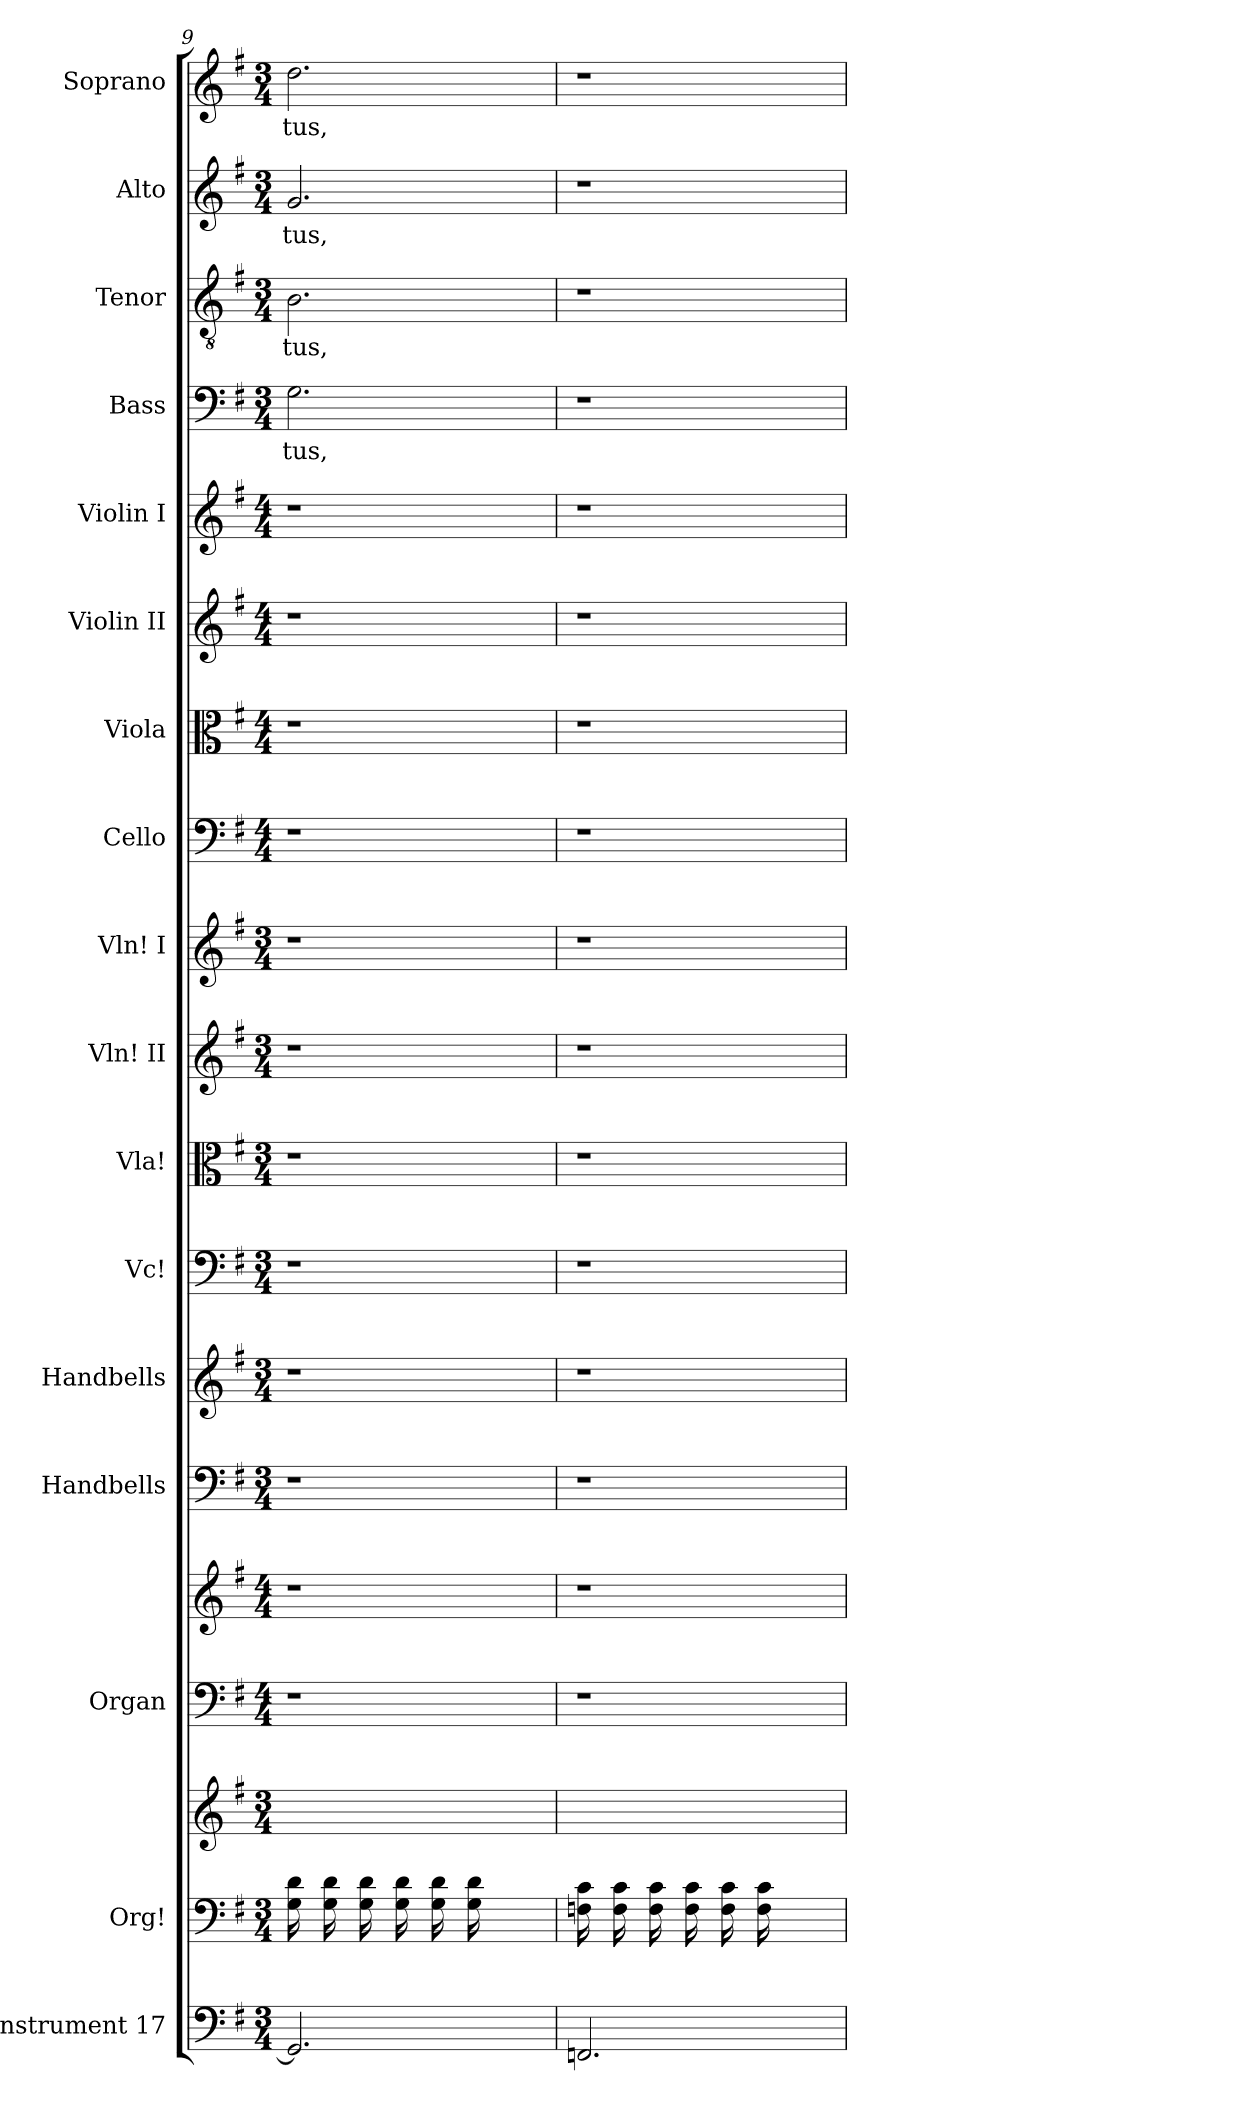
**kern	**kern	**kern	**kern	**kern	**kern	**kern	**kern	**kern	**kern	**kern	**kern	**kern	**kern	**kern	**kern	**text	**kern	**text	**kern	**text	**kern	**text
*part17	*part16	*part16	*part15	*part15	*part14	*part13	*part12	*part11	*part10	*part9	*part8	*part7	*part6	*part5	*part4	*part4	*part3	*part3	*part2	*part2	*part1	*part1
*staff19	*staff18	*staff17	*staff16	*staff15	*staff14	*staff13	*staff12	*staff11	*staff10	*staff9	*staff8	*staff7	*staff6	*staff5	*staff4	*staff4	*staff3	*staff3	*staff2	*staff2	*staff1	*staff1
*I"Instrument 17	*I"Org!	*	*I"Organ	*	*I"Handbells	*I"Handbells	*I"Vc!	*I"Vla!	*I"Vln! II	*I"Vln! I	*I"Cello	*I"Viola	*I"Violin II	*I"Violin I	*I"Bass	*	*I"Tenor	*	*I"Alto	*	*I"Soprano	*
*	*	*	*	*	*	*	*I'Vc!	*I'Vla!	*I'Vln! II	*I'Vln! I	*	*I'Vla	*I'Vln	*I'Vln	*I'B	*	*I'T	*	*I'A	*	*I'S	*
*clefF4	*clefF4	*clefG2	*clefF4	*clefG2	*clefF4	*clefG2	*clefF4	*clefC3	*clefG2	*clefG2	*clefF4	*clefC3	*clefG2	*clefG2	*clefF4	*	*clefGv2	*	*clefG2	*	*clefG2	*
*k[f#]	*k[f#]	*k[f#]	*k[f#]	*k[f#]	*k[f#]	*k[f#]	*k[f#]	*k[f#]	*k[f#]	*k[f#]	*k[f#]	*k[f#]	*k[f#]	*k[f#]	*k[f#]	*	*k[f#]	*	*k[f#]	*	*k[f#]	*
*G:	*G:	*G:	*G:	*G:	*G:	*G:	*G:	*G:	*G:	*G:	*G:	*G:	*G:	*G:	*G:	*	*G:	*	*G:	*	*G:	*
*M3/4	*M3/4	*M3/4	*M4/4	*M4/4	*M3/4	*M3/4	*M3/4	*M3/4	*M3/4	*M3/4	*M4/4	*M4/4	*M4/4	*M4/4	*M3/4	*	*M3/4	*	*M3/4	*	*M3/4	*
=9	=9	=9	=9	=9	=9	=9	=9	=9	=9	=9	=9	=9	=9	=9	=9	=9	=9	=9	=9	=9	=9	=9
!	!	!	!	!	!LO:N:vis=1	!LO:N:vis=1	!LO:N:vis=1	!LO:N:vis=1	!LO:N:vis=1	!LO:N:vis=1	!	!	!	!	!	!LO:LY:b:cj	!	!LO:LY:b:cj	!	!LO:LY:b:cj	!	!LO:LY:b:cj
2.GG/]	16G\ 16d\L	16ryy	1r	1r	2.r	2.r	2.r	2.r	2.r	2.r	1r	1r	1r	1r	2.G\	-tus,	2.B\	-tus,	2.g/	-tus,	2.dd\	-tus,
.	16ryy	16g\ 16dd\	.	.	.	.	.	.	.	.	.	.	.	.	.	.	.	.	.	.	.	.
.	16G\ 16d\	16ryy	.	.	.	.	.	.	.	.	.	.	.	.	.	.	.	.	.	.	.	.
.	16ryy	16dd\ 16g\J	.	.	.	.	.	.	.	.	.	.	.	.	.	.	.	.	.	.	.	.
.	16d\ 16G\L	16ryy	.	.	.	.	.	.	.	.	.	.	.	.	.	.	.	.	.	.	.	.
.	16ryy	16dd\ 16g\	.	.	.	.	.	.	.	.	.	.	.	.	.	.	.	.	.	.	.	.
.	16G\ 16d\	16ryy	.	.	.	.	.	.	.	.	.	.	.	.	.	.	.	.	.	.	.	.
.	16ryy	16dd\ 16g\J	.	.	.	.	.	.	.	.	.	.	.	.	.	.	.	.	.	.	.	.
.	16G\ 16d\L	16ryy	.	.	.	.	.	.	.	.	.	.	.	.	.	.	.	.	.	.	.	.
.	16ryy	16g\ 16dd\	.	.	.	.	.	.	.	.	.	.	.	.	.	.	.	.	.	.	.	.
.	16d\ 16G\	16ryy	.	.	.	.	.	.	.	.	.	.	.	.	.	.	.	.	.	.	.	.
.	4ryy	16g\ 16dd\J	.	.	.	.	.	.	.	.	.	.	.	.	.	.	.	.	.	.	.	.
4ryy	.	4ryy	.	.	4ryy	4ryy	4ryy	4ryy	4ryy	4ryy	.	.	.	.	4ryy	.	4ryy	.	4ryy	.	4ryy	.
.	16ryy	.	.	.	.	.	.	.	.	.	.	.	.	.	.	.	.	.	.	.	.	.
!!LO:PB:g=z
=10	=10	=10	=10	=10	=10	=10	=10	=10	=10	=10	=10	=10	=10	=10	=10	=10	=10	=10	=10	=10	=10	=10
!	!	!	!	!	!LO:N:vis=1	!LO:N:vis=1	!LO:N:vis=1	!LO:N:vis=1	!LO:N:vis=1	!LO:N:vis=1	!	!	!	!	!LO:N:vis=1	!	!LO:N:vis=1	!	!LO:N:vis=1	!	!LO:N:vis=1	!
2.FFn/	16Fn\ 16c\L	16ryy	1r	1r	2.r	2.r	2.r	2.r	2.r	2.r	1r	1r	1r	1r	2.r	.	2.r	.	2.r	.	2.r	.
.	16ryy	16a\ 16ee\	.	.	.	.	.	.	.	.	.	.	.	.	.	.	.	.	.	.	.	.
.	16F\ 16c\	16ryy	.	.	.	.	.	.	.	.	.	.	.	.	.	.	.	.	.	.	.	.
.	16ryy	16a\ 16ee\J	.	.	.	.	.	.	.	.	.	.	.	.	.	.	.	.	.	.	.	.
.	16c\ 16F\L	16ryy	.	.	.	.	.	.	.	.	.	.	.	.	.	.	.	.	.	.	.	.
.	16ryy	16a\ 16ee\	.	.	.	.	.	.	.	.	.	.	.	.	.	.	.	.	.	.	.	.
.	16F\ 16c\	16ryy	.	.	.	.	.	.	.	.	.	.	.	.	.	.	.	.	.	.	.	.
.	16ryy	16ee\ 16a\J	.	.	.	.	.	.	.	.	.	.	.	.	.	.	.	.	.	.	.	.
.	16F\ 16c\L	16ryy	.	.	.	.	.	.	.	.	.	.	.	.	.	.	.	.	.	.	.	.
.	16ryy	16a\ 16ee\	.	.	.	.	.	.	.	.	.	.	.	.	.	.	.	.	.	.	.	.
.	16c\ 16F\	16ryy	.	.	.	.	.	.	.	.	.	.	.	.	.	.	.	.	.	.	.	.
.	4ryy	16a\ 16ee\J	.	.	.	.	.	.	.	.	.	.	.	.	.	.	.	.	.	.	.	.
4ryy	.	4ryy	.	.	4ryy	4ryy	4ryy	4ryy	4ryy	4ryy	.	.	.	.	4ryy	.	4ryy	.	4ryy	.	4ryy	.
.	16ryy	.	.	.	.	.	.	.	.	.	.	.	.	.	.	.	.	.	.	.	.	.
=	=	=	=	=	=	=	=	=	=	=	=	=	=	=	=	=	=	=	=	=	=	=
*-	*-	*-	*-	*-	*-	*-	*-	*-	*-	*-	*-	*-	*-	*-	*-	*-	*-	*-	*-	*-	*-	*-
